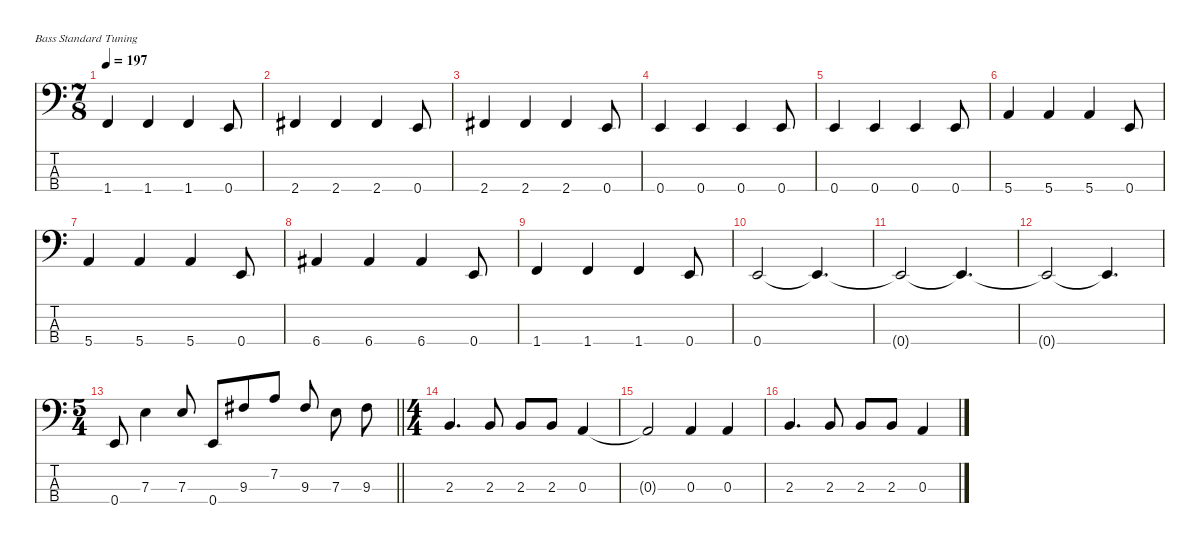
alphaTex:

\defaultSystemsLayout 4
\hideDynamics
\bracketExtendMode nobrackets
\singleTrackTrackNamePolicy hidden
\multiTrackTrackNamePolicy hidden
\firstSystemTrackNameMode fullname
\firstSystemTrackNameOrientation horizontal
\otherSystemsTrackNameOrientation horizontal
\track ("Bass" "el.bs.") {defaultSystemsLayout 4 instrument electricbassfinger}
\staff {score tabs}
\tuning (G2 D2 A1 E1)
\ts (7 8)
\tempo 197
\clef f4
\ks c
1.4.4{dy f beam Up} 1.4.4{beam Up} 1.4.4{beam Up} 0.4.8{beam Up} |
2.4{acc #}.4{beam Up} 2.4{acc #}.4{beam Up} 2.4{acc #}.4{beam Up} 0.4.8{beam Up} |
2.4{acc #}.4{beam Up} 2.4{acc #}.4{beam Up} 2.4{acc #}.4{beam Up} 0.4.8{beam Up} |
0.4.4{beam Up} 0.4.4{beam Up} 0.4.4{beam Up} 0.4.8{beam Up} |
0.4.4{beam Up} 0.4.4{beam Up} 0.4.4{beam Up} 0.4.8{beam Up} |
5.4.4{beam Up} 5.4.4{beam Up} 5.4.4{beam Up} 0.4.8{beam Up} |
5.4.4{beam Up} 5.4.4{beam Up} 5.4.4{beam Up} 0.4.8{beam Up} |
6.4{acc #}.4{beam Up} 6.4{acc #}.4{beam Up} 6.4{acc #}.4{beam Up} 0.4.8{beam Up} |
1.4.4{beam Up} 1.4.4{beam Up} 1.4.4{beam Up} 0.4.8{beam Up} |
0.4.2{beam Up} 0.4{t}.4{d beam Up} |
0.4{t}.2{beam Up} 0.4{t}.4{d beam Up} |
0.4{t}.2{beam Up} 0.4{t}.4{d beam Up} |
\ts (5 4)
\beaming (8 2 2 3)
\barLineRight lightlight
0.4.8{beam Up} 7.3.4{beam Down} 7.3.8{beam Up} 0.4.8{beam Up} 9.3{acc #}.8{beam Up} 7.2.8{beam Up} 9.3{acc #}.8{beam Up} 7.3.8{beam Down} 9.3{acc #}.8{beam Down} |
\ts (4 4)
\beaming (8 2 2 2 2)
2.3.4{d beam Up} 2.3.8{beam Up} 2.3.8{beam Up} 2.3.8{beam Up} 0.3.4{beam Up} |
0.3{t}.2{beam Up} 0.3.4{beam Up} 0.3.4{beam Up} |
2.3.4{d beam Up} 2.3.8{beam Up} 2.3.8{beam Up} 2.3.8{beam Up} 0.3.4{beam Up}
